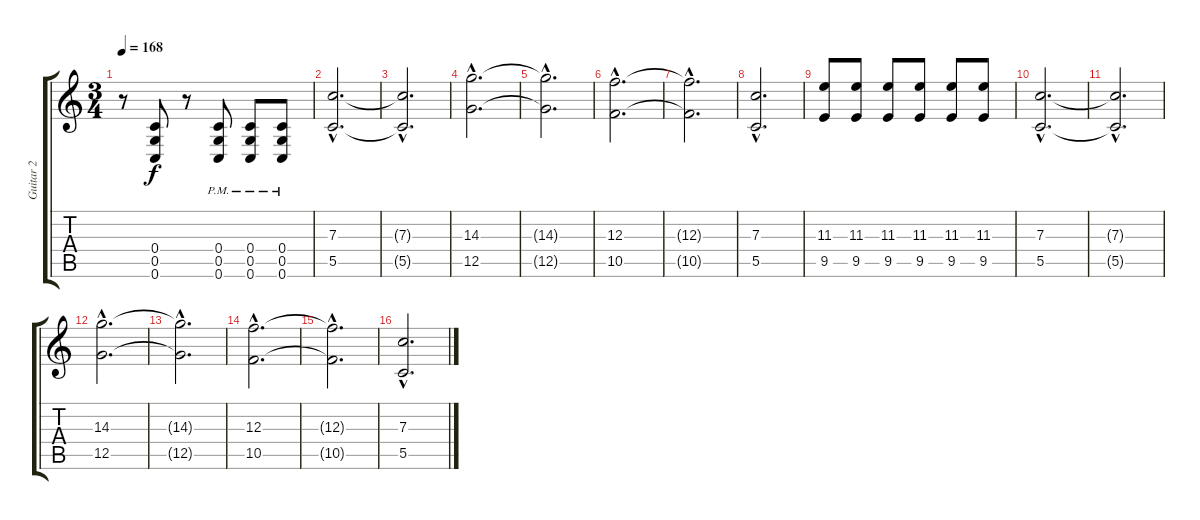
\track ("Guitar 2" "Guitar 2") {instrument distortionguitar}
\staff {score tabs}
\tuning (D4 A3 F3 C3 G2 C2) {hide}
\ts (3 4)
\tempo 168
\clef g2
\ks c
r.8{dy f} (0.4 0.5 0.6).8 r.8 (0.4{pm} 0.5{pm} 0.6{pm}).8 (0.4{pm} 0.5{pm} 0.6{pm}).8 (0.4{pm} 0.5{pm} 0.6{pm}).8 |
(7.3{hac} 5.5{hac}).2{d} |
(7.3{hac t} 5.5{hac t}).2{d} |
(14.3{hac} 12.5{hac}).2{d} |
(14.3{hac t} 12.5{hac t}).2{d} |
(12.3{hac} 10.5{hac}).2{d} |
(12.3{hac t} 10.5{hac t}).2{d} |
(7.3{hac} 5.5{hac}).2{d} |
(11.3 9.5).8 (11.3 9.5).8 (11.3 9.5).8 (11.3 9.5).8 (11.3 9.5).8 (11.3 9.5).8 |
(7.3{hac} 5.5{hac}).2{d} |
(7.3{hac t} 5.5{hac t}).2{d} |
(14.3{hac} 12.5{hac}).2{d} |
(14.3{hac t} 12.5{hac t}).2{d} |
(12.3{hac} 10.5{hac}).2{d} |
(12.3{hac t} 10.5{hac t}).2{d} |
(7.3{hac} 5.5{hac}).2{d}
